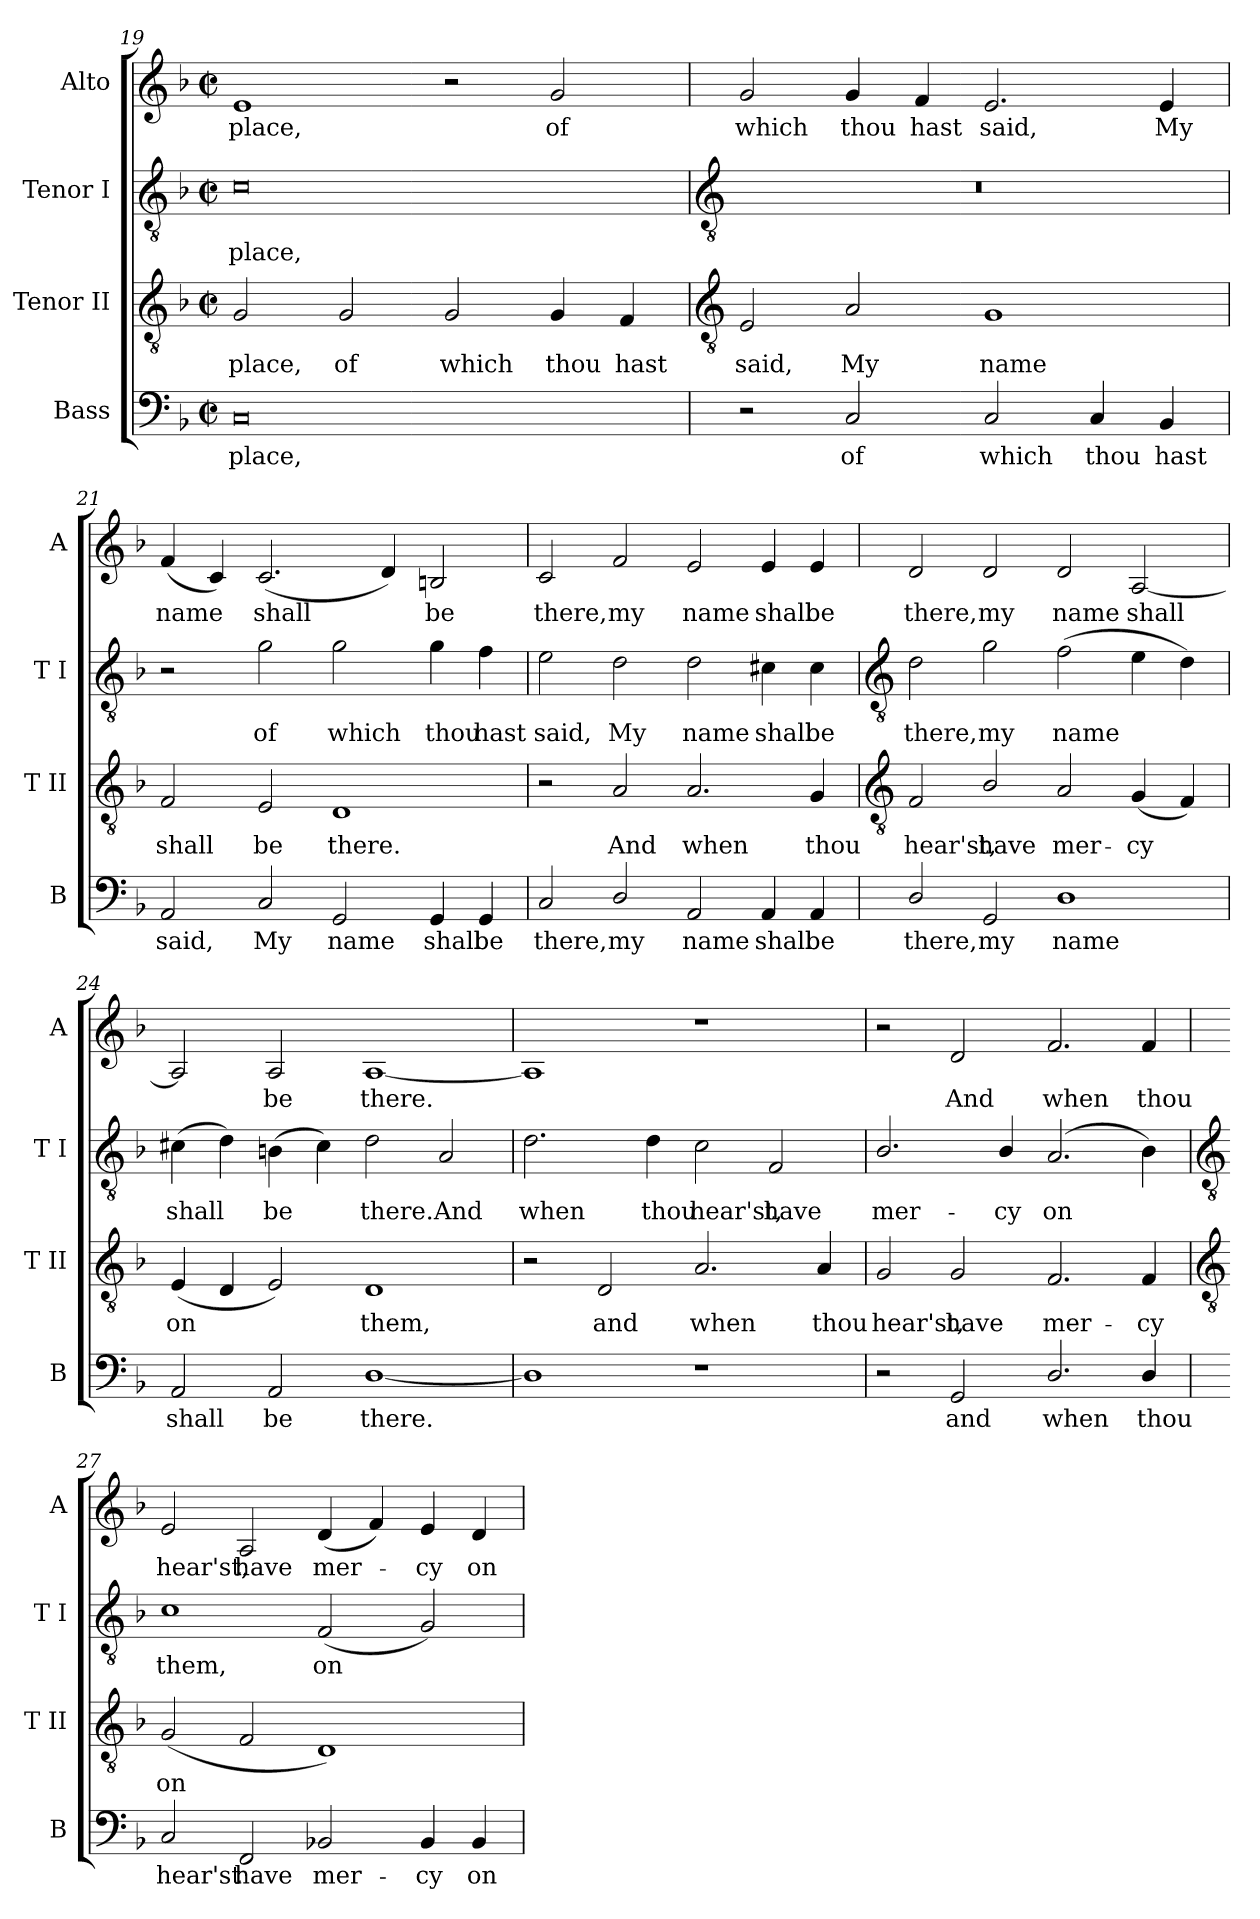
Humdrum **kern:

**kern	**text	**kern	**text	**kern	**text	**kern	**text
*part4	*part4	*part3	*part3	*part2	*part2	*part1	*part1
*staff4	*staff4	*staff3	*staff3	*staff2	*staff2	*staff1	*staff1
*I"Bass	*	*I"Tenor II	*	*I"Tenor I	*	*I"Alto	*
*I'B	*	*I'T II	*	*I'T I	*	*I'A	*
*clefF4	*	*clefGv2	*	*clefGv2	*	*clefG2	*
*k[b-]	*	*k[b-]	*	*k[b-]	*	*k[b-]	*
*F:	*	*F:	*	*F:	*	*F:	*
*M4/2	*	*M4/2	*	*M4/2	*	*M4/2	*
*met(c|)	*	*met(c|)	*	*met(c|)	*	*met(c|)	*
=19	=19	=19	=19	=19	=19	=19	=19
!	!LO:LY:b	!	!LO:LY:b	!	!LO:LY:b	!	!LO:LY:b
0C	place,	2G	place,	0c	place,	1e	place,
!	!	!	!LO:LY:b	!	!	!	!
.	.	2G	of	.	.	.	.
!	!	!	!LO:LY:b	!	!	!	!
.	.	2G	which	.	.	2r	.
!	!	!	!LO:LY:b	!	!	!	!LO:LY:b
.	.	4G	thou	.	.	2g	of
!	!	!	!LO:LY:b	!	!	!	!
.	.	4F	hast	.	.	.	.
!!LO:LB:g=z
=20	=20	=20	=20	=20	=20	=20	=20
*	*	*clefGv2	*	*clefGv2	*	*	*
!	!	!	!LO:LY:b	!	!	!	!LO:LY:b
2r	.	2E	said,	0r	.	2g	which
!	!LO:LY:b	!	!LO:LY:b	!	!	!	!LO:LY:b
2C	of	2A	My	.	.	4g	thou
!	!	!	!	!	!	!	!LO:LY:b
.	.	.	.	.	.	4f	hast
!	!LO:LY:b	!	!LO:LY:b	!	!	!	!LO:LY:b
2C	which	1G	name	.	.	2.e	said,
!	!LO:LY:b	!	!	!	!	!	!
4C	thou	.	.	.	.	.	.
!	!LO:LY:b	!	!	!	!	!	!LO:LY:b
4BB-	hast	.	.	.	.	4e	My
=21	=21	=21	=21	=21	=21	=21	=21
!	!LO:LY:b	!	!LO:LY:b	!	!	!	!LO:LY:b
2AA	said,	2F	shall	2r	.	(<4f	name
.	.	.	.	.	.	4c)	.
!	!LO:LY:b	!	!LO:LY:b	!	!LO:LY:b	!	!LO:LY:b
2C	My	2E	be	2g	of	(<2.c	shall
!	!LO:LY:b	!	!LO:LY:b	!	!LO:LY:b	!	!
2GG	name	1D	there.	2g	which	.	.
.	.	.	.	.	.	4d)	.
!	!LO:LY:b	!	!	!	!LO:LY:b	!	!LO:LY:b
4GG	shall	.	.	4g	thou	2Bn	be
!	!LO:LY:b	!	!	!	!LO:LY:b	!	!
4GG	be	.	.	4f	hast	.	.
=22	=22	=22	=22	=22	=22	=22	=22
!	!LO:LY:b	!	!	!	!LO:LY:b	!	!LO:LY:b
2C	there,	2r	.	2e	said,	2c	there,
!	!LO:LY:b	!	!LO:LY:b	!	!LO:LY:b	!	!LO:LY:b
2D/	my	2A	And	2d	My	2f	my
!	!LO:LY:b	!	!LO:LY:b	!	!LO:LY:b	!	!LO:LY:b
2AA	name	2.A	when	2d	name	2e	name
!	!LO:LY:b	!	!	!	!LO:LY:b	!	!LO:LY:b
4AA	shall	.	.	4c#X	shall	4e	shall
!	!LO:LY:b	!	!LO:LY:b	!	!LO:LY:b	!	!LO:LY:b
4AA	be	4G	thou	4c#	be	4e	be
!!LO:LB:g=z
=23	=23	=23	=23	=23	=23	=23	=23
*	*	*clefGv2	*	*clefGv2	*	*	*
!	!LO:LY:b	!	!LO:LY:b	!	!LO:LY:b	!	!LO:LY:b
2D/	there,	2F	hear'st,	2d	there,	2d	there,
!	!LO:LY:b	!	!LO:LY:b	!	!LO:LY:b	!	!LO:LY:b
2GG	my	2B-/	have	2g	my	2d	my
!	!LO:LY:b	!	!LO:LY:b	!	!LO:LY:b	!	!LO:LY:b
1D	name	2A	mer-	(>2f	name	2d	name
!	!	!	!LO:LY:b	!	!	!	!LO:LY:b
.	.	(<4G	-cy	4e	.	[2A	shall
.	.	4F)	.	4d)	.	.	.
=24	=24	=24	=24	=24	=24	=24	=24
!	!LO:LY:b	!	!LO:LY:b	!	!LO:LY:b	!	!
2AA	shall	(<4E	on	(>4c#X	shall	2A]	.
.	.	4D	.	4d)	.	.	.
!	!LO:LY:b	!	!	!	!LO:LY:b	!	!LO:LY:b
2AA	be	2E)	.	(>4Bn	be	2A	be
.	.	.	.	4c#)	.	.	.
!	!LO:LY:b	!	!LO:LY:b	!	!LO:LY:b	!	!LO:LY:b
[1D/	there.	1D	them,	2d	there.	[1A	there.
!	!	!	!	!	!LO:LY:b	!	!
.	.	.	.	2A	And	.	.
=25	=25	=25	=25	=25	=25	=25	=25
!	!	!	!	!	!LO:LY:b	!	!
1D/]	.	2r	.	2.d	when	1A]	.
!	!	!	!LO:LY:b	!	!	!	!
.	.	2D	and	.	.	.	.
!	!	!	!	!	!LO:LY:b	!	!
.	.	.	.	4d	thou	.	.
!	!	!	!LO:LY:b	!	!LO:LY:b	!	!
1r	.	2.A	when	2c	hear'st,	1r	.
!	!	!	!	!	!LO:LY:b	!	!
.	.	.	.	2F	have	.	.
!	!	!	!LO:LY:b	!	!	!	!
.	.	4A	thou	.	.	.	.
=26	=26	=26	=26	=26	=26	=26	=26
!	!	!	!LO:LY:b	!	!LO:LY:b	!	!
2r	.	2G	hear'st,	2.B-/	mer-	2r	.
!	!LO:LY:b	!	!LO:LY:b	!	!	!	!LO:LY:b
2GG	and	2G	have	.	.	2d	And
!	!	!	!	!	!LO:LY:b	!	!
.	.	.	.	4B-/	-cy	.	.
!	!LO:LY:b	!	!LO:LY:b	!	!LO:LY:b	!	!LO:LY:b
2.D/	when	2.F	mer-	(<2.A	on	2.f	when
!	!LO:LY:b	!	!LO:LY:b	!	!	!	!LO:LY:b
4D/	thou	4F	-cy	4B-)	.	4f	thou
!!LO:LB:g=z
=27	=27	=27	=27	=27	=27	=27	=27
*	*	*clefGv2	*	*clefGv2	*	*	*
!	!LO:LY:b	!	!LO:LY:b	!	!LO:LY:b	!	!LO:LY:b
2C	hear'st	(<2G	on	1c	them,	2e	hear'st,
!	!LO:LY:b	!	!	!	!	!	!LO:LY:b
2FF	have	2F	.	.	.	2A	have
!	!LO:LY:b	!	!	!	!LO:LY:b	!	!LO:LY:b
2BB-X	mer-	1D)	.	(<2F	on	(<4d	mer-
.	.	.	.	.	.	4f)	.
!	!LO:LY:b	!	!	!	!	!	!LO:LY:b
4BB-	-cy	.	.	2G)	.	4e	-cy
!	!LO:LY:b	!	!	!	!	!	!LO:LY:b
4BB-	on	.	.	.	.	4d	on
=	=	=	=	=	=	=	=
*-	*-	*-	*-	*-	*-	*-	*-
